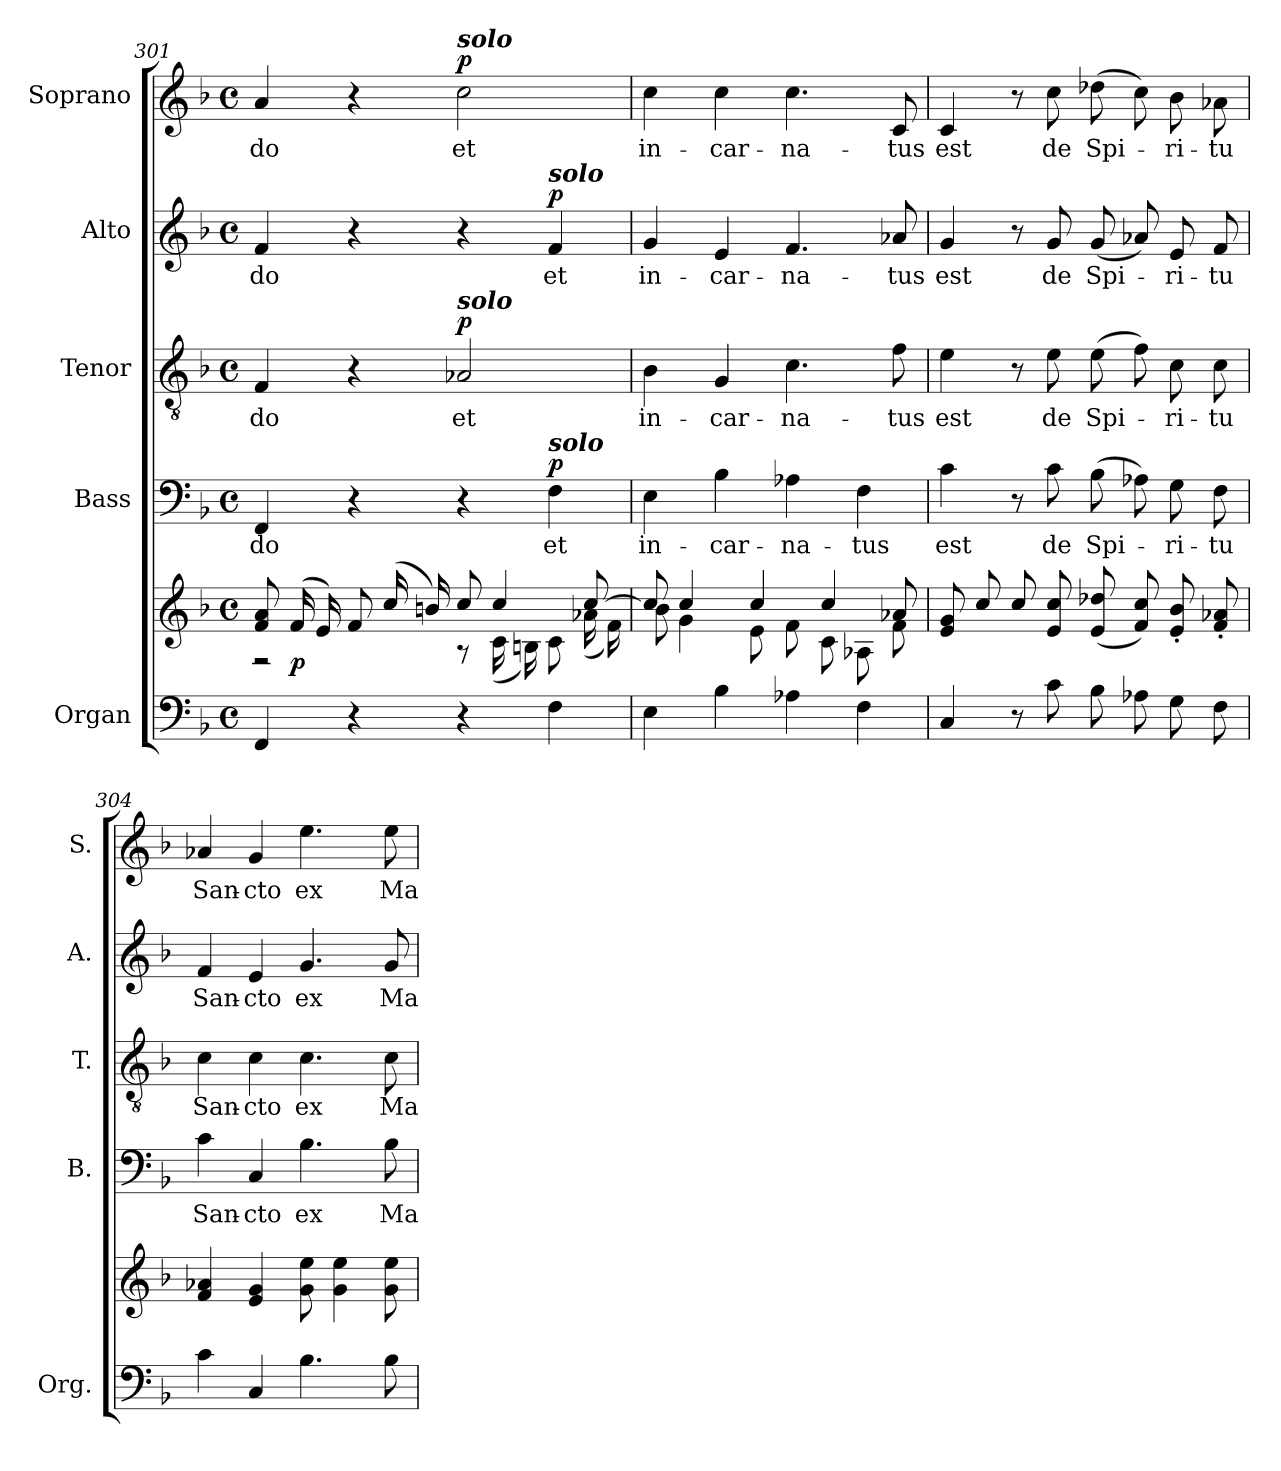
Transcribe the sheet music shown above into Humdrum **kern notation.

**kern	**kern	**dynam	**kern	**text	**dynam	**kern	**text	**dynam	**kern	**text	**dynam	**kern	**text	**dynam
*part5	*part5	*part5	*part4	*part4	*part4	*part3	*part3	*part3	*part2	*part2	*part2	*part1	*part1	*part1
*staff6	*staff5	*staff5/6	*staff4	*staff4	*staff4	*staff3	*staff3	*staff3	*staff2	*staff2	*staff2	*staff1	*staff1	*staff1
*I"Organ	*	*	*I"Bass	*	*	*I"Tenor	*	*	*I"Alto	*	*	*I"Soprano	*	*
*I'Org.	*	*	*I'B.	*	*	*I'T.	*	*	*I'A.	*	*	*I'S.	*	*
*clefF4	*clefG2	*	*clefF4	*	*	*clefGv2	*	*	*clefG2	*	*	*clefG2	*	*
*	*	*	*	*	*	*ITrd7c12	*	*	*	*	*	*	*	*
*k[b-]	*k[b-]	*	*k[b-]	*	*	*k[b-]	*	*	*k[b-]	*	*	*k[b-]	*	*
*F:	*F:	*	*F:	*	*	*F:	*	*	*F:	*	*	*F:	*	*
*M4/4	*M4/4	*	*M4/4	*	*	*M4/4	*	*	*M4/4	*	*	*M4/4	*	*
*met(c)	*met(c)	*	*met(c)	*	*	*met(c)	*	*	*met(c)	*	*	*met(c)	*	*
=301	=301	=301	=301	=301	=301	=301	=301	=301	=301	=301	=301	=301	=301	=301
*	*^	*	*	*	*	*	*	*	*	*	*	*	*	*
!	!	!	!	!	!LO:LY:b:color=#000000	!	!	!	!	!	!	!	!	!	!
!	!	!	!	!	!	!	!	!LO:LY:b:color=#000000	!	!	!	!	!	!	!
!	!	!	!	!	!	!	!	!	!	!	!LO:LY:b:color=#000000	!	!	!	!
!	!	!	!	!	!	!	!	!	!	!	!	!	!	!LO:LY:b:color=#000000	!
4FFi/	8fi/ 8ai	2r	.	4FFi/	-do	.	4FFi/	-do	.	4fi/	-do	.	4ai/	-do	.
.	(16fi/	.	p	.	.	.	.	.	.	.	.	.	.	.	.
.	16ei/)	.	.	.	.	.	.	.	.	.	.	.	.	.	.
4r	8fi/	.	.	4r	.	.	4r	.	.	4r	.	.	4r	.	.
.	(16cci/	.	.	.	.	.	.	.	.	.	.	.	.	.	.
.	16bni/)	.	.	.	.	.	.	.	.	.	.	.	.	.	.
!	!	!	!	!	!	!	!	!LO:LY:b:color=#000000	!	!	!	!	!	!	!
!	!	!	!	!	!	!	!	!	!	!	!	!	!LO:TX:a:Bi:t=solo	!	!
!	!	!	!	!	!	!	!LO:TX:a:Bi:t=solo	!	!	!	!	!	!	!	!
!	!	!	!	!	!	!	!	!	!	!	!	!	!	!LO:LY:b:color=#000000	!
4r	8cci/	8r	.	4r	.	.	2AA-Xi/	et	p	4r	.	.	2cci\	et	p
.	4cci/	(16ci\	.	.	.	.	.	.	.	.	.	.	.	.	.
.	.	16Bni\)	.	.	.	.	.	.	.	.	.	.	.	.	.
!	!	!	!	!	!LO:LY:b:color=#000000	!	!	!	!	!	!	!	!	!	!
!	!	!	!	!	!	!	!	!	!	!LO:TX:a:Bi:t=solo	!	!	!	!	!
!	!	!	!	!LO:TX:a:Bi:t=solo	!	!	!	!	!	!	!	!	!	!	!
!	!	!	!	!	!	!	!	!	!	!	!LO:LY:b:color=#000000	!	!	!	!
4Fi\	.	8ci\	.	4Fi\	et	p	.	.	.	4fi/	et	p	.	.	.
.	[8cci/	(16a-Xi\	.	.	.	.	.	.	.	.	.	.	.	.	.
.	.	16fi\)	.	.	.	.	.	.	.	.	.	.	.	.	.
!!LO:PB:g=z
=302	=302	=302	=302	=302	=302	=302	=302	=302	=302	=302	=302	=302	=302	=302	=302
!	!	!	!	!	!LO:LY:b:color=#000000	!	!	!	!	!	!	!	!	!	!
!	!	!	!	!	!	!	!	!LO:LY:b:color=#000000	!	!	!	!	!	!	!
!	!	!	!	!	!	!	!	!	!	!	!LO:LY:b:color=#000000	!	!	!	!
!	!	!	!	!	!	!	!	!	!	!	!	!	!	!LO:LY:b:color=#000000	!
4Ei\	8cci/]	8b-i\	.	4Ei\	in-	.	4BB-i\	in-	.	4gi/	in-	.	4cci\	in-	.
.	4cci/	4gi\	.	.	.	.	.	.	.	.	.	.	.	.	.
!	!	!	!	!	!LO:LY:b:color=#000000	!	!	!	!	!	!	!	!	!	!
!	!	!	!	!	!	!	!	!LO:LY:b:color=#000000	!	!	!	!	!	!	!
!	!	!	!	!	!	!	!	!	!	!	!LO:LY:b:color=#000000	!	!	!	!
!	!	!	!	!	!	!	!	!	!	!	!	!	!	!LO:LY:b:color=#000000	!
4B-i\	.	.	.	4B-i\	-car-	.	4GGi/	-car-	.	4ei/	-car-	.	4cci\	-car-	.
.	4cci/	8ei\	.	.	.	.	.	.	.	.	.	.	.	.	.
!	!	!	!	!	!LO:LY:b:color=#000000	!	!	!	!	!	!	!	!	!	!
!	!	!	!	!	!	!	!	!LO:LY:b:color=#000000	!	!	!	!	!	!	!
!	!	!	!	!	!	!	!	!	!	!	!LO:LY:b:color=#000000	!	!	!	!
!	!	!	!	!	!	!	!	!	!	!	!	!	!	!LO:LY:b:color=#000000	!
4A-Xi\	.	8fi\	.	4A-Xi\	-na-	.	4.Ci\	-na-	.	4.fi/	-na-	.	4.cci\	-na-	.
.	4cci/	8ci\	.	.	.	.	.	.	.	.	.	.	.	.	.
!	!	!	!	!	!LO:LY:b:color=#000000	!	!	!	!	!	!	!	!	!	!
4Fi\	.	8A-Xi\	.	4Fi\	-tus	.	.	.	.	.	.	.	.	.	.
!	!	!	!	!	!	!	!	!LO:LY:b:color=#000000	!	!	!	!	!	!	!
!	!	!	!	!	!	!	!	!	!	!	!LO:LY:b:color=#000000	!	!	!	!
!	!	!	!	!	!	!	!	!	!	!	!	!	!	!LO:LY:b:color=#000000	!
.	8a-Xi/	8fi\	.	.	.	.	8Fi\	-tus	.	8a-Xi/	-tus	.	8ci/	-tus	.
*	*v	*v	*	*	*	*	*	*	*	*	*	*	*	*	*
=303	=303	=303	=303	=303	=303	=303	=303	=303	=303	=303	=303	=303	=303	=303
*	*^	*	*	*	*	*	*	*	*	*	*	*	*	*
!	!	!	!	!	!LO:LY:b:color=#000000	!	!	!	!	!	!	!	!	!	!
*	*v	*v	*	*	*	*	*	*	*	*	*	*	*	*	*
*	*^	*	*	*	*	*	*	*	*	*	*	*	*	*
!	!	!	!	!	!	!	!	!LO:LY:b:color=#000000	!	!	!	!	!	!	!
*	*v	*v	*	*	*	*	*	*	*	*	*	*	*	*	*
*	*^	*	*	*	*	*	*	*	*	*	*	*	*	*
!	!	!	!	!	!	!	!	!	!	!	!LO:LY:b:color=#000000	!	!	!	!
*	*v	*v	*	*	*	*	*	*	*	*	*	*	*	*	*
*	*^	*	*	*	*	*	*	*	*	*	*	*	*	*
!	!	!	!	!	!	!	!	!	!	!	!	!	!	!LO:LY:b:color=#000000	!
*	*v	*v	*	*	*	*	*	*	*	*	*	*	*	*	*
4Ci/	8ei/ 8gi	.	4ci\	est	.	4Ei\	est	.	4gi/	est	.	4ci/	est	.
.	8cci/	.	.	.	.	.	.	.	.	.	.	.	.	.
8r	8cci/	.	8r	.	.	8r	.	.	8r	.	.	8r	.	.
!	!	!	!	!LO:LY:b:color=#000000	!	!	!	!	!	!	!	!	!	!
!	!	!	!	!	!	!	!LO:LY:b:color=#000000	!	!	!	!	!	!	!
!	!	!	!	!	!	!	!	!	!	!LO:LY:b:color=#000000	!	!	!	!
!	!	!	!	!	!	!	!	!	!	!	!	!	!LO:LY:b:color=#000000	!
8ci\	8ei/ 8cci	.	8ci\	de	.	8Ei\	de	.	8gi/	de	.	8cci\	de	.
!	!	!	!	!LO:LY:b:color=#000000	!	!	!	!	!	!	!	!	!	!
!	!	!	!	!	!	!	!LO:LY:b:color=#000000	!	!	!	!	!	!	!
!	!	!	!	!	!	!	!	!	!	!LO:LY:b:color=#000000	!	!	!	!
!	!	!	!	!	!	!	!	!	!	!	!	!	!LO:LY:b:color=#000000	!
8B-i\	(8ei/ 8dd-Xi	.	(8B-i\	Spi-	.	(8Ei\	Spi-	.	(8gi/	Spi-	.	(8dd-Xi\	Spi-	.
8A-Xi\	8fi/ 8cci)	.	8A-Xi\)	.	.	8Fi\)	.	.	8a-Xi/)	.	.	8cci\)	.	.
!	!	!	!	!LO:LY:b:color=#000000	!	!	!	!	!	!	!	!	!	!
!	!	!	!	!	!	!	!LO:LY:b:color=#000000	!	!	!	!	!	!	!
!	!	!	!	!	!	!	!	!	!	!LO:LY:b:color=#000000	!	!	!	!
!	!	!	!	!	!	!	!	!	!	!	!	!	!LO:LY:b:color=#000000	!
8Gi\	8ei/' 8b-i'	.	8Gi\	-ri-	.	8Ci\	-ri-	.	8ei/	-ri-	.	8b-i\	-ri-	.
!	!	!	!	!LO:LY:b:color=#000000	!	!	!	!	!	!	!	!	!	!
!	!	!	!	!	!	!	!LO:LY:b:color=#000000	!	!	!	!	!	!	!
!	!	!	!	!	!	!	!	!	!	!LO:LY:b:color=#000000	!	!	!	!
!	!	!	!	!	!	!	!	!	!	!	!	!	!LO:LY:b:color=#000000	!
8Fi\	8fi/' 8a-Xi'	.	8Fi\	-tu	.	8Ci\	-tu	.	8fi/	-tu	.	8a-Xi\	-tu	.
=304	=304	=304	=304	=304	=304	=304	=304	=304	=304	=304	=304	=304	=304	=304
!	!	!	!	!LO:LY:b:color=#000000	!	!	!	!	!	!	!	!	!	!
!	!	!	!	!	!	!	!LO:LY:b:color=#000000	!	!	!	!	!	!	!
!	!	!	!	!	!	!	!	!	!	!LO:LY:b:color=#000000	!	!	!	!
!	!	!	!	!	!	!	!	!	!	!	!	!	!LO:LY:b:color=#000000	!
4ci\	4fi/ 4a-Xi	.	4ci\	San-	.	4Ci\	San-	.	4fi/	San-	.	4a-Xi/	San-	.
!	!	!	!	!LO:LY:b:color=#000000	!	!	!	!	!	!	!	!	!	!
!	!	!	!	!	!	!	!LO:LY:b:color=#000000	!	!	!	!	!	!	!
!	!	!	!	!	!	!	!	!	!	!LO:LY:b:color=#000000	!	!	!	!
!	!	!	!	!	!	!	!	!	!	!	!	!	!LO:LY:b:color=#000000	!
4Ci/	4ei/ 4gi	.	4Ci/	-cto	.	4Ci\	-cto	.	4ei/	-cto	.	4gi/	-cto	.
!	!	!	!	!LO:LY:b:color=#000000	!	!	!	!	!	!	!	!	!	!
!	!	!	!	!	!	!	!LO:LY:b:color=#000000	!	!	!	!	!	!	!
!	!	!	!	!	!	!	!	!	!	!LO:LY:b:color=#000000	!	!	!	!
!	!	!	!	!	!	!	!	!	!	!	!	!	!LO:LY:b:color=#000000	!
4.B-i\	8gi\ 8eei	.	4.B-i\	ex	.	4.Ci\	ex	.	4.gi/	ex	.	4.eei\	ex	.
.	4gi\ 4eei	.	.	.	.	.	.	.	.	.	.	.	.	.
!	!	!	!	!LO:LY:b:color=#000000	!	!	!	!	!	!	!	!	!	!
!	!	!	!	!	!	!	!LO:LY:b:color=#000000	!	!	!	!	!	!	!
!	!	!	!	!	!	!	!	!	!	!LO:LY:b:color=#000000	!	!	!	!
!	!	!	!	!	!	!	!	!	!	!	!	!	!LO:LY:b:color=#000000	!
8B-i\	8gi\ 8eei	.	8B-i\	Ma-	.	8Ci\	Ma-	.	8gi/	Ma-	.	8eei\	Ma-	.
=	=	=	=	=	=	=	=	=	=	=	=	=	=	=
*-	*-	*-	*-	*-	*-	*-	*-	*-	*-	*-	*-	*-	*-	*-
